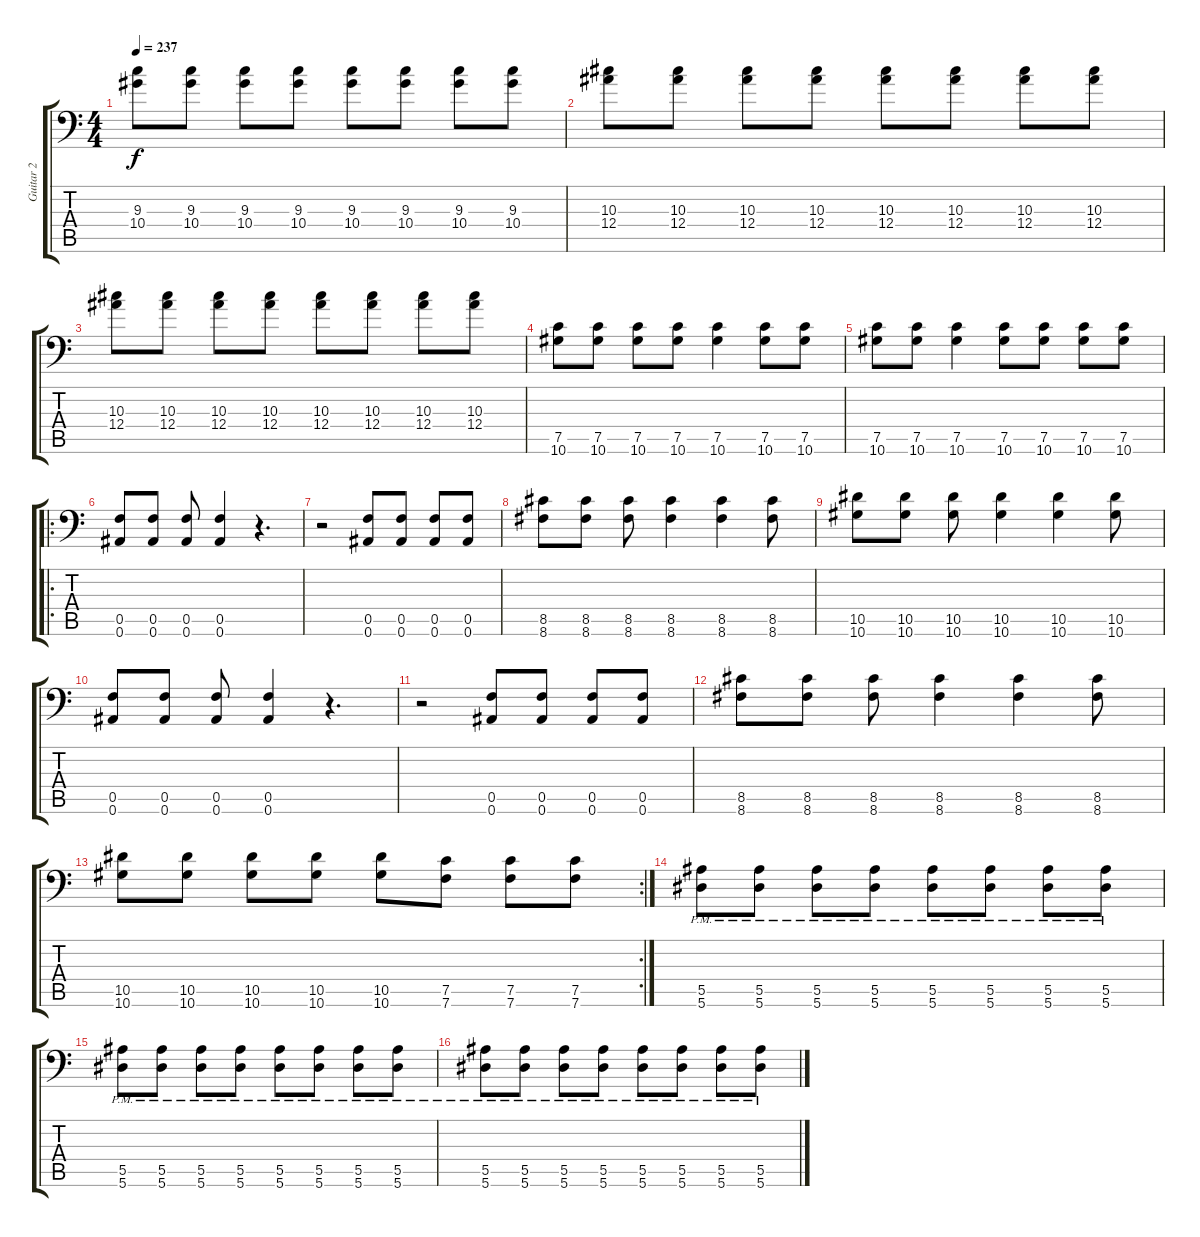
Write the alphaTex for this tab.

\track ("Guitar 2" "Guitar 2") {instrument distortionguitar}
\staff {score tabs}
\tuning (C4 G3 Eb3 Bb2 F2 Bb1) {hide}
\ts (4 4)
\tempo 237
\clef f4
\ks c
(9.3 10.4).8{dy f} (9.3 10.4).8 (9.3 10.4).8 (9.3 10.4).8 (9.3 10.4).8 (9.3 10.4).8 (9.3 10.4).8 (9.3 10.4).8 |
(10.3 12.4).8 (10.3 12.4).8 (10.3 12.4).8 (10.3 12.4).8 (10.3 12.4).8 (10.3 12.4).8 (10.3 12.4).8 (10.3 12.4).8 |
(10.3 12.4).8 (10.3 12.4).8 (10.3 12.4).8 (10.3 12.4).8 (10.3 12.4).8 (10.3 12.4).8 (10.3 12.4).8 (10.3 12.4).8 |
(7.5 10.6).8 (7.5 10.6).8 (7.5 10.6).8 (7.5 10.6).8 (7.5 10.6).4 (7.5 10.6).8 (7.5 10.6).8 |
(7.5 10.6).8 (7.5 10.6).8 (7.5 10.6).4 (7.5 10.6).8 (7.5 10.6).8 (7.5 10.6).8 (7.5 10.6).8 |
\ro
(0.5 0.6).8{volume 16 balance 16} (0.5 0.6).8 (0.5 0.6).8 (0.5 0.6).4 r.4{d} |
r.2 (0.5 0.6).8 (0.5 0.6).8 (0.5 0.6).8 (0.5 0.6).8 |
(8.5 8.6).8 (8.5 8.6).8 (8.5 8.6).8 (8.5 8.6).4 (8.5 8.6).4 (8.5 8.6).8 |
(10.5 10.6).8 (10.5 10.6).8 (10.5 10.6).8 (10.5 10.6).4 (10.5 10.6).4 (10.5 10.6).8 |
(0.5 0.6).8{volume 16} (0.5 0.6).8 (0.5 0.6).8 (0.5 0.6).4 r.4{d} |
r.2 (0.5 0.6).8 (0.5 0.6).8 (0.5 0.6).8 (0.5 0.6).8 |
(8.5 8.6).8 (8.5 8.6).8 (8.5 8.6).8 (8.5 8.6).4 (8.5 8.6).4 (8.5 8.6).8 |
\rc 2
(10.5 10.6).8 (10.5 10.6).8 (10.5 10.6).8 (10.5 10.6).8 (10.5 10.6).8 (7.5 7.6).8 (7.5 7.6).8 (7.5 7.6).8 |
(5.5{pm} 5.6{pm}).8 (5.5{pm} 5.6{pm}).8 (5.5{pm} 5.6{pm}).8 (5.5{pm} 5.6{pm}).8 (5.5{pm} 5.6{pm}).8 (5.5{pm} 5.6{pm}).8 (5.5{pm} 5.6{pm}).8 (5.5{pm} 5.6{pm}).8 |
(5.5{pm} 5.6{pm}).8 (5.5{pm} 5.6{pm}).8 (5.5{pm} 5.6{pm}).8 (5.5{pm} 5.6{pm}).8 (5.5{pm} 5.6{pm}).8 (5.5{pm} 5.6{pm}).8 (5.5{pm} 5.6{pm}).8 (5.5{pm} 5.6{pm}).8 |
(5.5{pm} 5.6{pm}).8 (5.5{pm} 5.6{pm}).8 (5.5{pm} 5.6{pm}).8 (5.5{pm} 5.6{pm}).8 (5.5{pm} 5.6{pm}).8 (5.5{pm} 5.6{pm}).8 (5.5{pm} 5.6{pm}).8 (5.5{pm} 5.6{pm}).8
